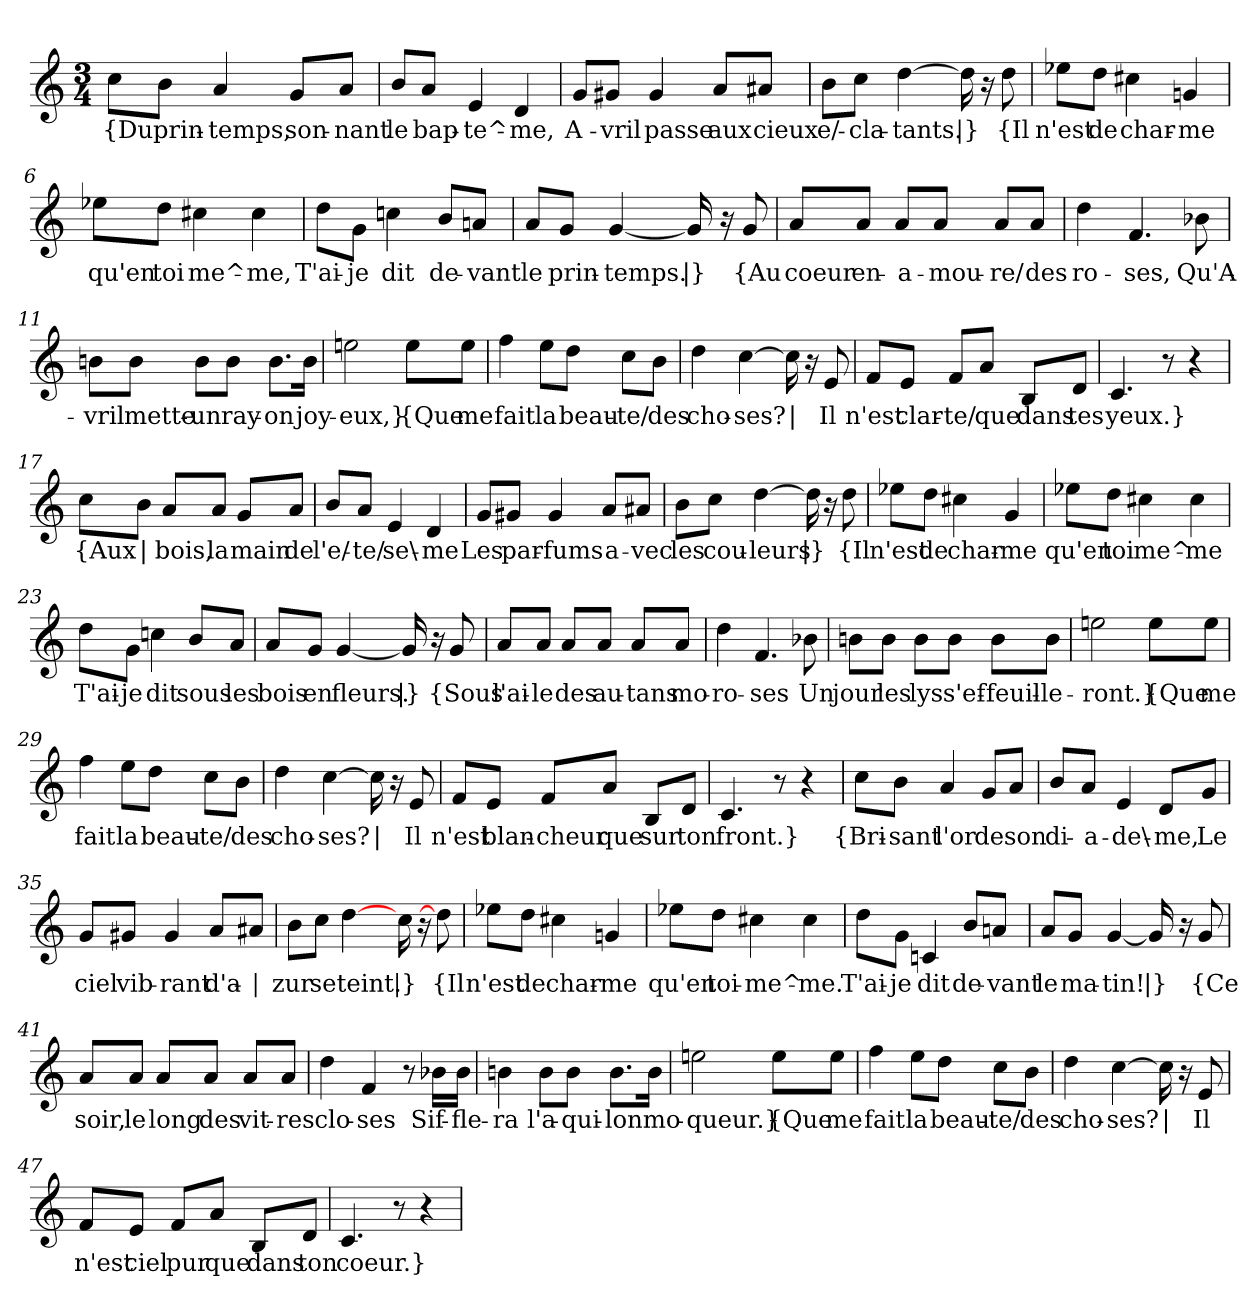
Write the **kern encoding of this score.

**kern	**text
*part1	*part1
*staff1	*staff1
*clefG2	*
*k[]	*
*M3/4	*
=1	=1
!	!LO:LY:b
8cc\L	{Du
!	!LO:LY:b
8b\J	prin-
!	!LO:LY:b
4a/	-temps,
!	!LO:LY:b
8g/L	son-
!	!LO:LY:b
8a/J	-nant
=2	=2
!	!LO:LY:b
8b/L	le
!	!LO:LY:b
8a/J	bap-
!	!LO:LY:b
4e/	-te^-
!	!LO:LY:b
4d/	-me,
=3	=3
!	!LO:LY:b
8g/L	A-
!	!LO:LY:b
8g#X/J	-vril
!	!LO:LY:b
4g#/	passe
!	!LO:LY:b
8a/L	aux
!	!LO:LY:b
8a#X/J	cieux
=4	=4
!	!LO:LY:b
8b\L	e/-
!	!LO:LY:b
8cc\J	-cla-
!	!LO:LY:b
[4dd\	-tants.
!	!LO:LY:b
16dd\]	|}
16r	.
!	!LO:LY:b
8dd\	{Il
!!LO:LB:g=z
=5	=5
!	!LO:LY:b
8ee-X\L	n'est
!	!LO:LY:b
8dd\J	de
!	!LO:LY:b
4cc#X\	char-
!	!LO:LY:b
4gn/	-me
=6	=6
!	!LO:LY:b
8ee-X\L	qu'en
!	!LO:LY:b
8dd\J	toi
!	!LO:LY:b
4cc#X\	me^-
!	!LO:LY:b
4cc#\	-me,
=7	=7
!	!LO:LY:b
8dd\L	T'ai-
!	!LO:LY:b
8g\J	-je
!	!LO:LY:b
4ccn\	dit
!	!LO:LY:b
8b/L	de-
!	!LO:LY:b
8an/J	-vant
=8	=8
!	!LO:LY:b
8a/L	le
!	!LO:LY:b
8g/J	prin-
!	!LO:LY:b
[4g/	-temps.
!	!LO:LY:b
16g/]	|}
16r	.
!	!LO:LY:b
8g/	{Au
!!LO:LB:g=z
=9	=9
!	!LO:LY:b
8a/L	coeur
!	!LO:LY:b
8a/J	en-
!	!LO:LY:b
8a/L	-a-
!	!LO:LY:b
8a/J	-mou-
!	!LO:LY:b
8a/L	-re/
!	!LO:LY:b
8a/J	des
=10	=10
!	!LO:LY:b
4dd\	ro-
!	!LO:LY:b
4.f/	-ses,
!	!LO:LY:b
8b-X\	Qu'A-
=11	=11
!	!LO:LY:b
8bn\L	-vril
!	!LO:LY:b
8b\J	mette-
!	!LO:LY:b
8b\L	-un
!	!LO:LY:b
8b\J	ray-
!	!LO:LY:b
8.b\L	-on
!	!LO:LY:b
16b\Jk	joy-
=12	=12
!	!LO:LY:b
2een\	-eux,}
!	!LO:LY:b
8ee\L	{Que
!	!LO:LY:b
8ee\J	me
!!LO:LB:g=z
=13	=13
!	!LO:LY:b
4ff\	fait
!	!LO:LY:b
8ee\L	la
!	!LO:LY:b
8dd\J	beau-
!	!LO:LY:b
8cc\L	-te/
!	!LO:LY:b
8b\J	des
=14	=14
!	!LO:LY:b
4dd\	cho-
!	!LO:LY:b
[4cc\	-ses?
!	!LO:LY:b
16cc\]	|
16r	.
!	!LO:LY:b
8e/	Il
=15	=15
!	!LO:LY:b
8f/L	n'est
!	!LO:LY:b
8e/J	clar-
!	!LO:LY:b
8f/L	-te/
!	!LO:LY:b
8a/J	que
!	!LO:LY:b
8B/L	dans
!	!LO:LY:b
8d/J	tes
=16	=16
!	!LO:LY:b
4.c/	yeux.}
8r	.
4r	.
=17	=17
!	!LO:LY:b
8cc\L	{Aux
!	!LO:LY:b
8b\J	|
!	!LO:LY:b
8a/L	bois,
!	!LO:LY:b
8a/J	la
!	!LO:LY:b
8g/L	main
!	!LO:LY:b
8a/J	de
!!LO:LB:g=z
=18	=18
!	!LO:LY:b
8b/L	l'e/-
!	!LO:LY:b
8a/J	-te/
!	!LO:LY:b
4e/	se\-
!	!LO:LY:b
4d/	-me
=19	=19
!	!LO:LY:b
8g/L	Les
!	!LO:LY:b
8g#X/J	par-
!	!LO:LY:b
4g#/	-fums
!	!LO:LY:b
8a/L	a-
!	!LO:LY:b
8a#X/J	-vec
=20	=20
!	!LO:LY:b
8b\L	les
!	!LO:LY:b
8cc\J	cou-
!	!LO:LY:b
[4dd\	-leurs
!	!LO:LY:b
16dd\]	|}
16r	.
!	!LO:LY:b
8dd\	{Il
=21	=21
!	!LO:LY:b
8ee-X\L	n'est
!	!LO:LY:b
8dd\J	de
!	!LO:LY:b
4cc#X\	char-
!	!LO:LY:b
4g/	-me
=22	=22
!	!LO:LY:b
8ee-X\L	qu'en
!	!LO:LY:b
8dd\J	toi
!	!LO:LY:b
4cc#X\	me^-
!	!LO:LY:b
4cc#\	-me
!!LO:LB:g=z
=23	=23
!	!LO:LY:b
8dd\L	T'ai-
!	!LO:LY:b
8g\J	-je
!	!LO:LY:b
4ccn\	dit
!	!LO:LY:b
8b/L	sous
!	!LO:LY:b
8a/J	les
=24	=24
!	!LO:LY:b
8a/L	bois
!	!LO:LY:b
8g/J	en
!	!LO:LY:b
[4g/	fleurs.
!	!LO:LY:b
16g/]	|}
16r	.
!	!LO:LY:b
8g/	{Sous
=25	=25
!	!LO:LY:b
8a/L	l'ai-
!	!LO:LY:b
8a/J	-le
!	!LO:LY:b
8a/L	des
!	!LO:LY:b
8a/J	au-
!	!LO:LY:b
8a/L	-tans
!	!LO:LY:b
8a/J	mo-
=26	=26
!	!LO:LY:b
4dd\	-ro-
!	!LO:LY:b
4.f/	-ses
!	!LO:LY:b
8b-X\	Un
!!LO:LB:g=z
=27	=27
!	!LO:LY:b
8bn\L	jour
!	!LO:LY:b
8b\J	les
!	!LO:LY:b
8b\L	lys
!	!LO:LY:b
8b\J	s'ef-
!	!LO:LY:b
8b\L	-feuil-
!	!LO:LY:b
8b\J	-le-
=28	=28
!	!LO:LY:b
2een\	-ront.}
!	!LO:LY:b
8ee\L	{Que
!	!LO:LY:b
8ee\J	me
=29	=29
!	!LO:LY:b
4ff\	fait
!	!LO:LY:b
8ee\L	la
!	!LO:LY:b
8dd\J	beau-
!	!LO:LY:b
8cc\L	-te/
!	!LO:LY:b
8b\J	des
=30	=30
!	!LO:LY:b
4dd\	cho-
!	!LO:LY:b
[4cc\	-ses?
!	!LO:LY:b
16cc\]	|
16r	.
!	!LO:LY:b
8e/	Il
!!LO:LB:g=z
=31	=31
!	!LO:LY:b
8f/L	n'est
!	!LO:LY:b
8e/J	blan-
!	!LO:LY:b
8f/L	-cheur
!	!LO:LY:b
8a/J	que
!	!LO:LY:b
8B/L	sur
!	!LO:LY:b
8d/J	ton
=32	=32
!	!LO:LY:b
4.c/	front.}
8r	.
4r	.
=33	=33
!	!LO:LY:b
8cc\L	{Bri-
!	!LO:LY:b
8b\J	-sant
!	!LO:LY:b
4a/	l'or
!	!LO:LY:b
8g/L	de
!	!LO:LY:b
8a/J	son
=34	=34
!	!LO:LY:b
8b/L	di-
!	!LO:LY:b
8a/J	-a-
!	!LO:LY:b
4e/	-de\-
!	!LO:LY:b
8d/L	-me,
!	!LO:LY:b
8g/J	Le
=35	=35
!	!LO:LY:b
8g/L	ciel
!	!LO:LY:b
8g#X/J	vib-
!	!LO:LY:b
4g#/	-rant
!	!LO:LY:b
8a/L	d'a-
!	!LO:LY:b
8a#X/J	|
!!LO:LB:g=z
=36	=36
!	!LO:LY:b
8b\L	zur
!	!LO:LY:b
8cc\J	se
!	!LO:LY:b
[4dd\	teint.
!	!LO:LY:b
16cc\	|}
16r	.
!	!LO:LY:b
8dd\]	{Il
=37	=37
!	!LO:LY:b
8ee-X\L	n'est
!	!LO:LY:b
8dd\J	de
!	!LO:LY:b
4cc#X\	char-
!	!LO:LY:b
4gn/	-me
=38	=38
!	!LO:LY:b
8ee-X\L	qu'en
!	!LO:LY:b
8dd\J	toi-
!	!LO:LY:b
4cc#X\	-me^-
!	!LO:LY:b
4cc#\	-me.
=39	=39
!	!LO:LY:b
8dd\L	T'ai-
!	!LO:LY:b
8g\J	-je
!	!LO:LY:b
4cn/	dit
!	!LO:LY:b
8b/L	de-
!	!LO:LY:b
8an/J	-vant
=40	=40
!	!LO:LY:b
8a/L	le
!	!LO:LY:b
8g/J	ma-
!	!LO:LY:b
[4g/	-tin!
!	!LO:LY:b
16g/]	|}
16r	.
!	!LO:LY:b
8g/	{Ce
!!LO:LB:g=z
=41	=41
!	!LO:LY:b
8a/L	soir,
!	!LO:LY:b
8a/J	le
!	!LO:LY:b
8a/L	long
!	!LO:LY:b
8a/J	des
!	!LO:LY:b
8a/L	vit-
!	!LO:LY:b
8a/J	-res
=42	=42
!	!LO:LY:b
4dd\	clo-
!	!LO:LY:b
4f/	-ses
8r	.
!	!LO:LY:b
16b-X\LL	Sif-
!	!LO:LY:b
16b-\JJ	-fle-
=43	=43
!	!LO:LY:b
4bn\	-ra
!	!LO:LY:b
8b\L	l'a-
!	!LO:LY:b
8b\J	-qui-
!	!LO:LY:b
8.b\L	-lon
!	!LO:LY:b
16b\Jk	mo-
=44	=44
!	!LO:LY:b
2een\	-queur.}
!	!LO:LY:b
8ee\L	{Que
!	!LO:LY:b
8ee\J	me
=45	=45
!	!LO:LY:b
4ff\	fait
!	!LO:LY:b
8ee\L	la
!	!LO:LY:b
8dd\J	beau-
!	!LO:LY:b
8cc\L	-te/
!	!LO:LY:b
8b\J	des
!!LO:PB:g=z
=46	=46
!	!LO:LY:b
4dd\	cho-
!	!LO:LY:b
[4cc\	-ses?
!	!LO:LY:b
16cc\]	|
16r	.
!	!LO:LY:b
8e/	Il
=47	=47
!	!LO:LY:b
8f/L	n'est
!	!LO:LY:b
8e/J	ciel
!	!LO:LY:b
8f/L	pur
!	!LO:LY:b
8a/J	que
!	!LO:LY:b
8B/L	dans
!	!LO:LY:b
8d/J	ton
=48	=48
!	!LO:LY:b
4.c/	coeur.}
8r	.
4r	.
=	=
*-	*-
